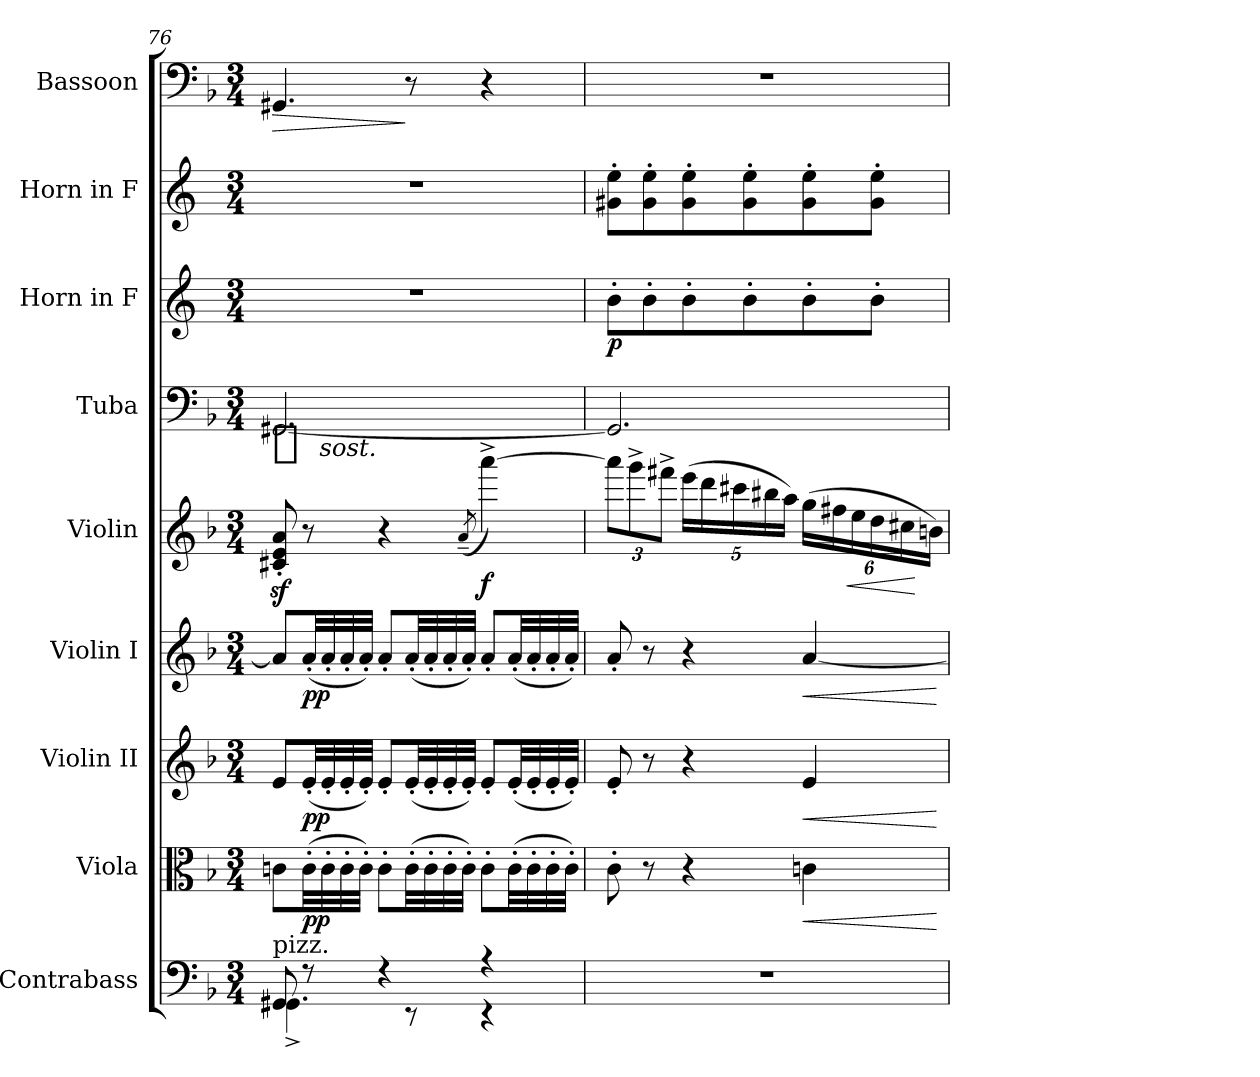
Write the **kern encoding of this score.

**kern	**kern	**dynam	**kern	**dynam	**kern	**dynam	**kern	**dynam	**kern	**dynam	**kern	**dynam	**kern	**kern	**dynam
*part9	*part8	*part8	*part7	*part7	*part6	*part6	*part5	*part5	*part4	*part4	*part3	*part3	*part2	*part1	*part1
*staff9	*staff8	*staff8	*staff7	*staff7	*staff6	*staff6	*staff5	*staff5	*staff4	*staff4	*staff3	*staff3	*staff2	*staff1	*staff1
*I"Contrabass	*I"Viola	*	*I"Violin II	*	*I"Violin I	*	*I"Violin	*	*I"Tuba	*	*I"Horn in F	*	*I"Horn in F	*I"Bassoon	*
*I'Cb.	*I'Vla.	*	*I'Vln. II	*	*I'Vln. I	*	*I'Vln.	*	*I'Tba.	*	*I'Hn.	*	*I'Hn.	*I'Bsn.	*
*clefF4	*clefC3	*	*clefG2	*	*clefG2	*	*clefG2	*	*clefF4	*	*clefG2	*	*clefG2	*clefF4	*
*	*	*	*	*	*	*	*	*	*	*	*ITrd4c7	*	*ITrd4c7	*	*
*k[b-]	*k[b-]	*	*k[b-]	*	*k[b-]	*	*k[b-]	*	*k[b-]	*	*	*	*	*k[b-]	*
*F:	*F:	*	*F:	*	*F:	*	*F:	*	*F:	*	*	*	*	*F:	*
*M3/4	*M3/4	*	*M3/4	*	*M3/4	*	*M3/4	*	*M3/4	*	*M3/4	*	*M3/4	*M3/4	*
=76	=76	=76	=76	=76	=76	=76	=76	=76	=76	=76	=76	=76	=76	=76	=76
*^	*	*	*	*	*	*	*	*	*	*	*	*	*	*	*
!LO:TX:a:t=pizz.	!	!	!	!	!	!	!	!	!	!	!	!	!	!	!	!
!	!	!	!	!	!	!	!	!	!	!	!LO:DY:t=%s sost.	!	!	!	!	!LO:HP:b
8GG#X	4.GG#X^	8cnL	.	8eL	.	8aL]	.	8c#Xz' 8ez' 8az'	.	[2.GG#X	pp	2.r	.	2.r	4.GG#X	>
8r	.	(32c'LL	pp	(32e'LL	pp	(32a'LL	pp	8r	.	.	.	.	.	.	.	.
.	.	32c'	.	32e'	.	32a'	.	.	.	.	.	.	.	.	.	.
.	.	32c'	.	32e'	.	32a'	.	.	.	.	.	.	.	.	.	.
.	.	32c'JJJ)	.	32e'JJJ)	.	32a'JJJ)	.	.	.	.	.	.	.	.	.	.
4r	.	8c'L	.	8e'L	.	8a'L	.	4r	.	.	.	.	.	.	.	.
.	8r	(32c'LL	.	(32e'LL	.	(32a'LL	.	.	.	.	.	.	.	.	8r	]
.	.	32c'	.	32e'	.	32a'	.	.	.	.	.	.	.	.	.	.
.	.	32c'	.	32e'	.	32a'	.	.	.	.	.	.	.	.	.	.
.	.	32c'JJJ)	.	32e'JJJ)	.	32a'JJJ)	.	.	.	.	.	.	.	.	.	.
.	.	.	.	.	.	.	.	(8qa~/	.	.	.	.	.	.	.	.
4r	4r	8c'L	.	8e'L	.	8a'L	.	[4aaa^)	f	.	.	.	.	.	4r	.
.	.	(32c'LL	.	(32e'LL	.	(32a'LL	.	.	.	.	.	.	.	.	.	.
.	.	32c'	.	32e'	.	32a'	.	.	.	.	.	.	.	.	.	.
.	.	32c'	.	32e'	.	32a'	.	.	.	.	.	.	.	.	.	.
.	.	32c'JJJ)	.	32e'JJJ)	.	32a'JJJ)	.	.	.	.	.	.	.	.	.	.
*v	*v	*	*	*	*	*	*	*	*	*	*	*	*	*	*	*
=77	=77	=77	=77	=77	=77	=77	=77	=77	=77	=77	=77	=77	=77	=77	=77
2.r	8c'	.	8e'	.	8a'	.	12aaaL]	.	2.GG#]	.	8e'L	p	8c#X' 8a'L	2.r	.
.	.	.	.	.	.	.	12ggg^	.	.	.	.	.	.	.	.
.	8r	.	8r	.	8r	.	.	.	.	.	8e'	.	8c#' 8a'	.	.
.	.	.	.	.	.	.	12fff#X^J	.	.	.	.	.	.	.	.
.	4r	.	4r	.	4r	.	(20eeeLL	.	.	.	8e'	.	8c#' 8a'	.	.
.	.	.	.	.	.	.	20ddd	.	.	.	.	.	.	.	.
.	.	.	.	.	.	.	20ccc#X	.	.	.	.	.	.	.	.
.	.	.	.	.	.	.	.	.	.	.	8e'	.	8c#' 8a'	.	.
.	.	.	.	.	.	.	20bb#X	.	.	.	.	.	.	.	.
.	.	.	.	.	.	.	20aaJJ)	.	.	.	.	.	.	.	.
!	!	!LO:HP:b	!	!LO:HP:b	!	!LO:HP:b	!	!	!	!	!	!	!	!	!
.	4cn	<	4e	<	[4a	<	(24ggLL	.	.	.	8e'	.	8c#' 8a'	.	.
.	.	.	.	.	.	.	24ff#X	.	.	.	.	.	.	.	.
!	!	!	!	!	!	!	!	!LO:HP:b	!	!	!	!	!	!	!
.	.	.	.	.	.	.	24ee	<	.	.	.	.	.	.	.
.	.	.	.	.	.	.	24dd	.	.	.	8e'J	.	8c#' 8a'J	.	.
.	.	.	.	.	.	.	24cc#X	.	.	.	.	.	.	.	.
.	.	.	.	.	.	.	24bnJJ)	[	.	.	.	.	.	.	.
.	.	[	.	[	.	[	.	.	.	.	.	.	.	.	.
=	=	=	=	=	=	=	=	=	=	=	=	=	=	=	=
*-	*-	*-	*-	*-	*-	*-	*-	*-	*-	*-	*-	*-	*-	*-	*-
